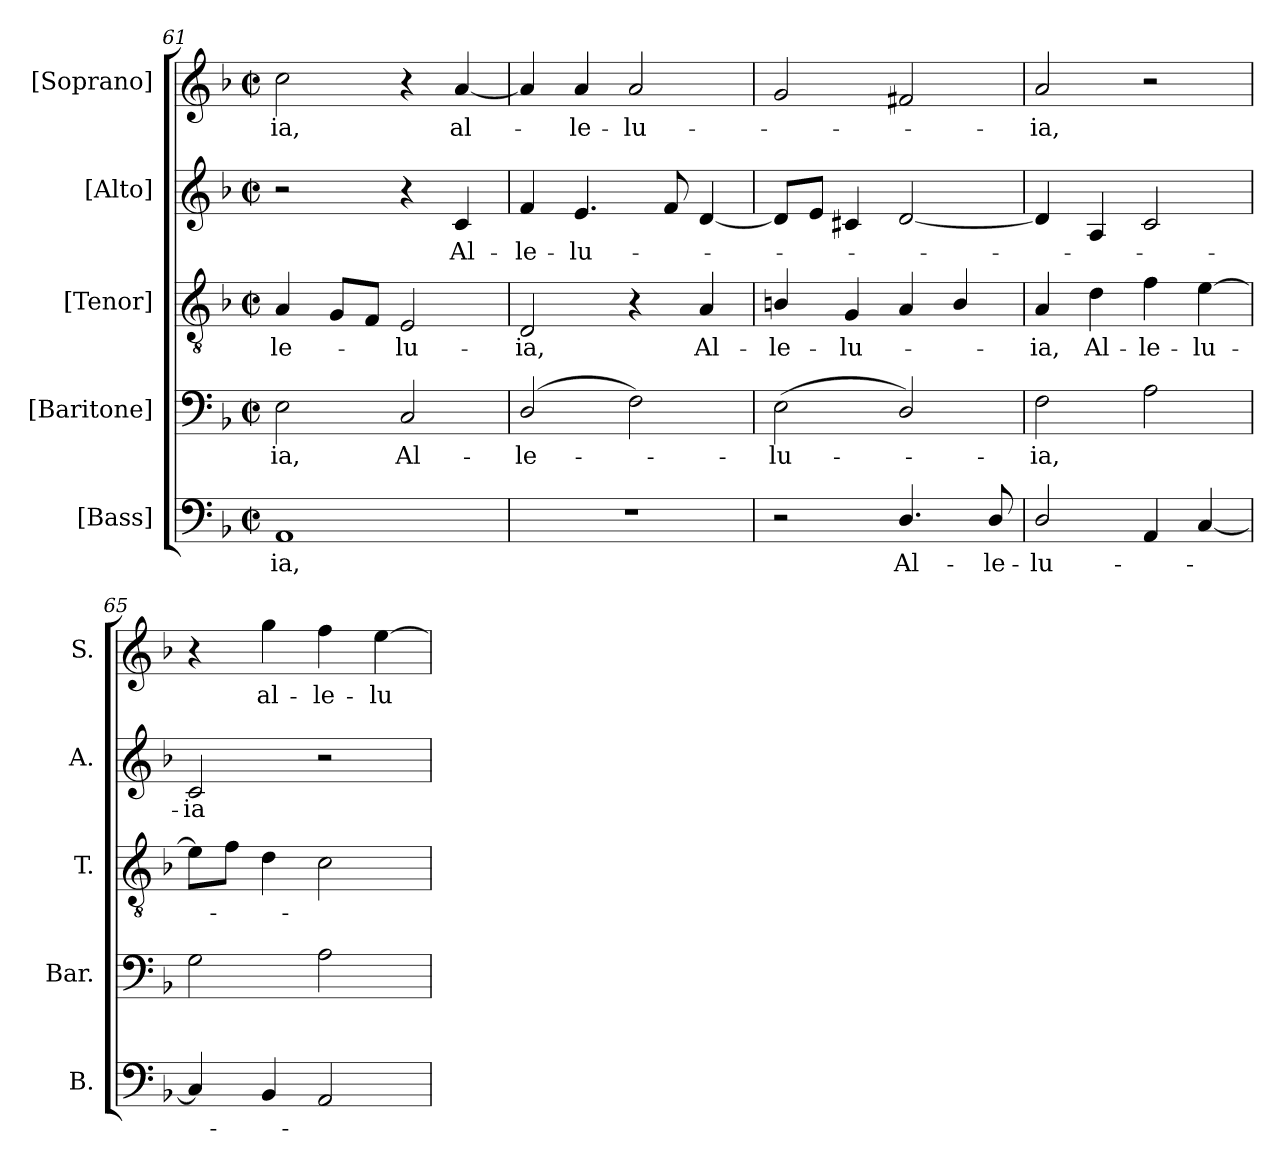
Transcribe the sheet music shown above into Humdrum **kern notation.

**kern	**text	**kern	**text	**kern	**text	**kern	**text	**kern	**text
*part5	*part5	*part4	*part4	*part3	*part3	*part2	*part2	*part1	*part1
*staff5	*staff5	*staff4	*staff4	*staff3	*staff3	*staff2	*staff2	*staff1	*staff1
*I"[Bass]	*	*I"[Baritone]	*	*I"[Tenor]	*	*I"[Alto]	*	*I"[Soprano]	*
*I'B.	*	*I'Bar.	*	*I'T.	*	*I'A.	*	*I'S.	*
*clefF4	*	*clefF4	*	*clefGv2	*	*clefG2	*	*clefG2	*
*	*	*	*	*ITrd7c12	*	*	*	*	*
*k[b-]	*	*k[b-]	*	*k[b-]	*	*k[b-]	*	*k[b-]	*
*F:	*	*F:	*	*F:	*	*F:	*	*F:	*
*M2/2	*	*M2/2	*	*M2/2	*	*M2/2	*	*M2/2	*
*met(c|)	*	*met(c|)	*	*met(c|)	*	*met(c|)	*	*met(c|)	*
=61	=61	=61	=61	=61	=61	=61	=61	=61	=61
!	!LO:LY:b:color=#000000	!	!	!	!	!	!	!	!
!	!	!	!LO:LY:b:color=#000000	!	!	!	!	!	!
!	!	!	!	!	!LO:LY:b:color=#000000	!	!	!	!
!	!	!	!	!	!	!	!	!	!LO:LY:b:color=#000000
1AAi	-ia,	2Ei\	-ia,	4AAi/	-le-	2r	.	2cci\	-ia,
.	.	.	.	8GGi/L	.	.	.	.	.
.	.	.	.	8FFi/J	.	.	.	.	.
!	!	!	!LO:LY:b:color=#000000	!	!	!	!	!	!
!	!	!	!	!	!LO:LY:b:color=#000000	!	!	!	!
.	.	2Ci/	Al-	2EEi/	-lu-	4r	.	4r	.
!	!	!	!	!	!	!	!LO:LY:b:color=#000000	!	!
!	!	!	!	!	!	!	!	!	!LO:LY:b:color=#000000
.	.	.	.	.	.	4ci/	Al-	[4ai/	al-
!!LO:LB:g=z
=62	=62	=62	=62	=62	=62	=62	=62	=62	=62
!	!	!	!LO:LY:b:color=#000000	!	!	!	!	!	!
!	!	!	!	!	!LO:LY:b:color=#000000	!	!	!	!
!	!	!	!	!	!	!	!LO:LY:b:color=#000000	!	!
1r	.	(2Di/	-le-	2DDi/	-ia,	4fi/	-le-	4ai/]	.
!	!	!	!	!	!	!	!LO:LY:b:color=#000000	!	!
!	!	!	!	!	!	!	!	!	!LO:LY:b:color=#000000
.	.	.	.	.	.	4.ei/	-lu-	4ai/	-le-
!	!	!	!	!	!	!	!	!	!LO:LY:b:color=#000000
.	.	2Fi\)	.	4r	.	.	.	2ai/	-lu-
.	.	.	.	.	.	8fi/	.	.	.
!	!	!	!	!	!LO:LY:b:color=#000000	!	!	!	!
.	.	.	.	4AAi/	Al-	[4di/	.	.	.
=63	=63	=63	=63	=63	=63	=63	=63	=63	=63
!	!	!	!LO:LY:b:color=#000000	!	!	!	!	!	!
!	!	!	!	!	!LO:LY:b:color=#000000	!	!	!	!
2r	.	(2Ei\	-lu-	4BBni/	-le-	8di/L]	.	2gi/	.
.	.	.	.	.	.	8ei/J	.	.	.
!	!	!	!	!	!LO:LY:b:color=#000000	!	!	!	!
.	.	.	.	4GGi/	-lu-	4c#Xi/	.	.	.
!	!LO:LY:b:color=#000000	!	!	!	!	!	!	!	!
4.Di/	Al-	2Di/)	.	4AAi/	.	[2di/	.	2f#Xi/	.
.	.	.	.	4BBi/	.	.	.	.	.
!	!LO:LY:b:color=#000000	!	!	!	!	!	!	!	!
8Di/	-le-	.	.	.	.	.	.	.	.
=64	=64	=64	=64	=64	=64	=64	=64	=64	=64
!	!LO:LY:b:color=#000000	!	!	!	!	!	!	!	!
!	!	!	!LO:LY:b:color=#000000	!	!	!	!	!	!
!	!	!	!	!	!LO:LY:b:color=#000000	!	!	!	!
!	!	!	!	!	!	!	!	!	!LO:LY:b:color=#000000
2Di/	-lu-	2Fi\	-ia,	4AAi/	-ia,	4di/]	.	2ai/	-ia,
!	!	!	!	!	!LO:LY:b:color=#000000	!	!	!	!
.	.	.	.	4Di\	Al-	4Ai/	.	.	.
!	!	!	!	!	!LO:LY:b:color=#000000	!	!	!	!
4AAi/	.	2Ai\	.	4Fi\	-le-	2ci/	.	2r	.
!	!	!	!	!	!LO:LY:b:color=#000000	!	!	!	!
[4Ci/	.	.	.	[4Ei\	-lu-	.	.	.	.
=65	=65	=65	=65	=65	=65	=65	=65	=65	=65
!	!	!	!	!	!	!	!LO:LY:b:color=#000000	!	!
4Ci/]	.	2Gi\	.	8Ei\L]	.	2ci/	-ia	4r	.
.	.	.	.	8Fi\J	.	.	.	.	.
!	!	!	!	!	!	!	!	!	!LO:LY:b:color=#000000
4BB-i/	.	.	.	4Di\	.	.	.	4ggi\	al-
!	!	!	!	!	!	!	!	!	!LO:LY:b:color=#000000
2AAi/	.	2Ai\	.	2Ci\	.	2r	.	4ffi\	-le-
!	!	!	!	!	!	!	!	!	!LO:LY:b:color=#000000
.	.	.	.	.	.	.	.	[4eei\	-lu-
=	=	=	=	=	=	=	=	=	=
*-	*-	*-	*-	*-	*-	*-	*-	*-	*-
